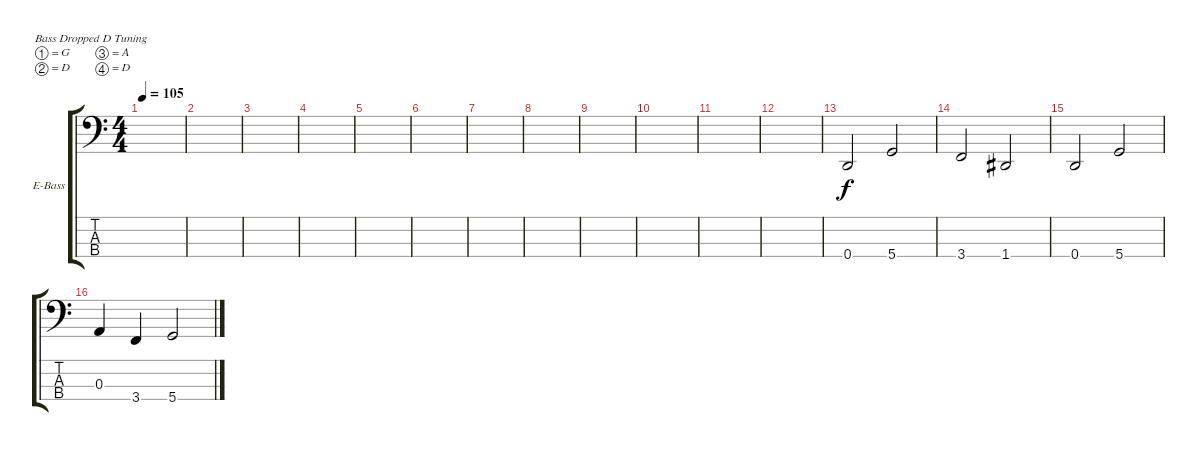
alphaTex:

\bracketExtendMode groupsimilarinstruments
\firstSystemTrackNameOrientation horizontal
\otherSystemsTrackNameOrientation horizontal
\track ("Bass guitar (Oliver)" "E-Bass") {instrument electricbassfinger}
\staff {score tabs}
\tuning (G2 D2 A1 D1)
\ts (4 4)
\tempo 105
\clef f4
\ks c
|
|
|
|
|
|
|
|
|
|
|
|
0.4.2 5.4.2 |
3.4.2 1.4.2 |
0.4.2 5.4.2 |
0.3.4 3.4.4 5.4.2
